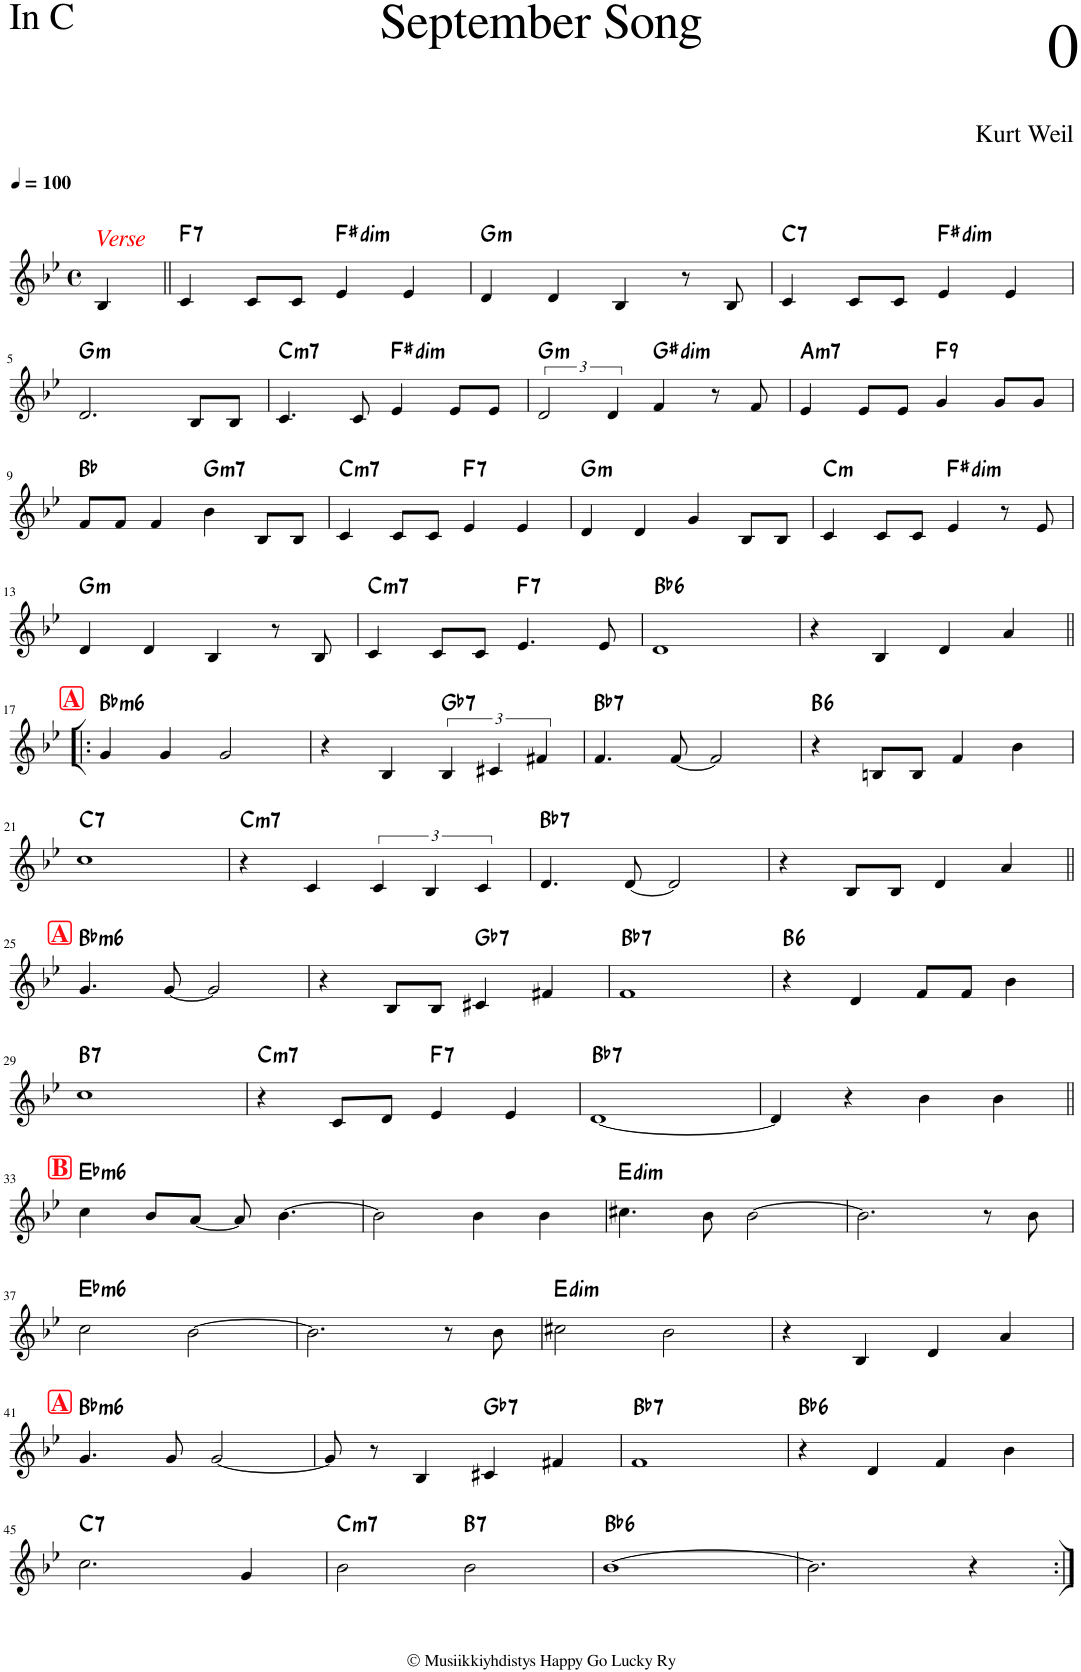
**kern	**harte
*part1	*part1
*staff1	*
*I"Piano	*
*I'Pno.	*
*clefG2	*
*k[b-e-]	*
*M4/4	*
*met(c)	*
*MM100	*
=1	=1
!LO:TX:a:i:color=#FF0000:t=Verse	!
4B-/	.
=2||	=2||
!	!LO:H:kt=7
4c/	F:7
8c/L	.
8c/J	.
!	!LO:H:kt=dim
4e-/	F#:dim
4e-/	.
=3	=3
!	!LO:H:kt=m
4d/	G:min
4d/	.
4B-/	.
8r	.
8B-/	.
=4	=4
!	!LO:H:kt=7
4c/	C:7
8c/L	.
8c/J	.
!	!LO:H:kt=dim
4e-/	F#:dim
4e-/	.
!!LO:LB:g=z
=5	=5
!	!LO:H:kt=m
2.d/	G:min
8B-/L	.
8B-/J	.
=6	=6
!	!LO:H:kt=m7
4.c/	C:min7
8c/	.
!	!LO:H:kt=dim
4e-/	F#:dim
8e-/L	.
8e-/J	.
=7	=7
!	!LO:H:kt=m
3d/	G:min
6d/	.
!	!LO:H:kt=dim
4f/	G#:dim
8r	.
8f/	.
=8	=8
!	!LO:H:kt=m7
4e-/	A:min7
8e-/L	.
8e-/J	.
!	!LO:H:kt=9
4g/	F:9
8g/L	.
8g/J	.
!!LO:LB:g=z
=9	=9
8f/L	Bb:maj
8f/J	.
4f/	.
!	!LO:H:kt=m7
4b-\	G:min7
8B-/L	.
8B-/J	.
=10	=10
!	!LO:H:kt=m7
4c/	C:min7
8c/L	.
8c/J	.
!	!LO:H:kt=7
4e-/	F:7
4e-/	.
=11	=11
!	!LO:H:kt=m
4d/	G:min
4d/	.
4g/	.
8B-/L	.
8B-/J	.
=12	=12
!	!LO:H:kt=m
4c/	C:min
8c/L	.
8c/J	.
!	!LO:H:kt=dim
4e-/	F#:dim
8r	.
8e-/	.
!!LO:LB:g=z
=13	=13
!	!LO:H:kt=m
4d/	G:min
4d/	.
4B-/	.
8r	.
8B-/	.
=14	=14
!	!LO:H:kt=m7
4c/	C:min7
8c/L	.
8c/J	.
!	!LO:H:kt=7
4.e-/	F:7
8e-/	.
=15	=15
!	!LO:H:kt=6
1d	Bb:maj6
=16	=16
4r	.
4B-/	.
4d/	.
4a/	.
!!LO:LB:g=z
!!LO:REH:place=s1:a:B:cj:color=#FF0913:fs=16:t=A
=17!|:	=17!|:
!	!LO:H:kt=m6
4g/	Bb:min6
4g/	.
2g/	.
=18	=18
4r	.
4B-/	.
!	!LO:H:kt=7
6B-/	Gb:7
6c#X/	.
6f#X/	.
=19	=19
!	!LO:H:kt=7
4.f/	Bb:7
[8f/	.
2f/]	.
=20	=20
!	!LO:H:kt=6
4r	B:maj6
8Bn/L	.
8B/J	.
4f/	.
4b-\	.
!!LO:LB:g=z
=21	=21
!	!LO:H:kt=7
1cc	C:7
=22	=22
!	!LO:H:kt=m7
4r	C:min7
4c/	.
6c/	.
6B-/	.
6c/	.
=23	=23
!	!LO:H:kt=7
4.d/	Bb:7
[8d/	.
2d/]	.
=24	=24
4r	.
8B-/L	.
8B-/J	.
4d/	.
4a/	.
!!LO:LB:g=z
!!LO:REH:place=s1:a:B:cj:color=#FF0913:fs=16:t=A
=25||	=25||
!	!LO:H:kt=m6
4.g/	Bb:min6
[8g/	.
2g/]	.
=26	=26
4r	.
8B-/L	.
8B-/J	.
!	!LO:H:kt=7
4c#X/	Gb:7
4f#X/	.
=27	=27
!	!LO:H:kt=7
1f	Bb:7
=28	=28
!	!LO:H:kt=6
4r	B:maj6
4d/	.
8f/L	.
8f/J	.
4b-\	.
!!LO:LB:g=z
=29	=29
!	!LO:H:kt=7
1cc	B:7
=30	=30
!	!LO:H:kt=m7
4r	C:min7
8c/L	.
8d/J	.
!	!LO:H:kt=7
4e-/	F:7
4e-/	.
=31	=31
!	!LO:H:kt=7
[1d	Bb:7
=32	=32
4d/]	.
4r	.
4b-\	.
4b-\	.
!!LO:LB:g=z
!!LO:REH:place=s1:a:B:cj:color=#FF0913:fs=16:t=B
=33||	=33||
!	!LO:H:kt=m6
4cc\	Eb:min6
8b-/L	.
[8a/J	.
8a/]	.
[4.b-\	.
=34	=34
2b-\]	.
4b-\	.
4b-\	.
=35	=35
!	!LO:H:kt=dim
4.cc#X\	E:dim
8b-\	.
[2b-\	.
=36	=36
2.b-\]	.
8r	.
8b-\	.
!!LO:LB:g=z
=37	=37
!	!LO:H:kt=m6
2cc\	Eb:min6
[2b-\	.
=38	=38
2.b-\]	.
8r	.
8b-\	.
=39	=39
!	!LO:H:kt=dim
2cc#X\	E:dim
2b-\	.
=40	=40
4r	.
4B-/	.
4d/	.
4a/	.
!!LO:LB:g=z
!!LO:REH:place=s1:a:B:cj:color=#FF0913:fs=16:t=A
=41	=41
!	!LO:H:kt=m6
4.g/	Bb:min6
8g/	.
[2g/	.
=42	=42
8g/]	.
8r	.
4B-/	.
!	!LO:H:kt=7
4c#X/	Gb:7
4f#X/	.
=43	=43
!	!LO:H:kt=7
1f	Bb:7
=44	=44
!	!LO:H:kt=6
4r	Bb:maj6
4d/	.
4f/	.
4b-\	.
!!LO:LB:g=z
=45	=45
!	!LO:H:kt=7
2.cc\	C:7
4g/	.
=46	=46
!	!LO:H:kt=m7
2b-\	C:min7
!	!LO:H:kt=7
2b-\	B:7
=47	=47
!	!LO:H:kt=6
[1b-	Bb:maj6
=48	=48
2.b-\]	.
4r	.
=:|!	=:|!
*-	*-
